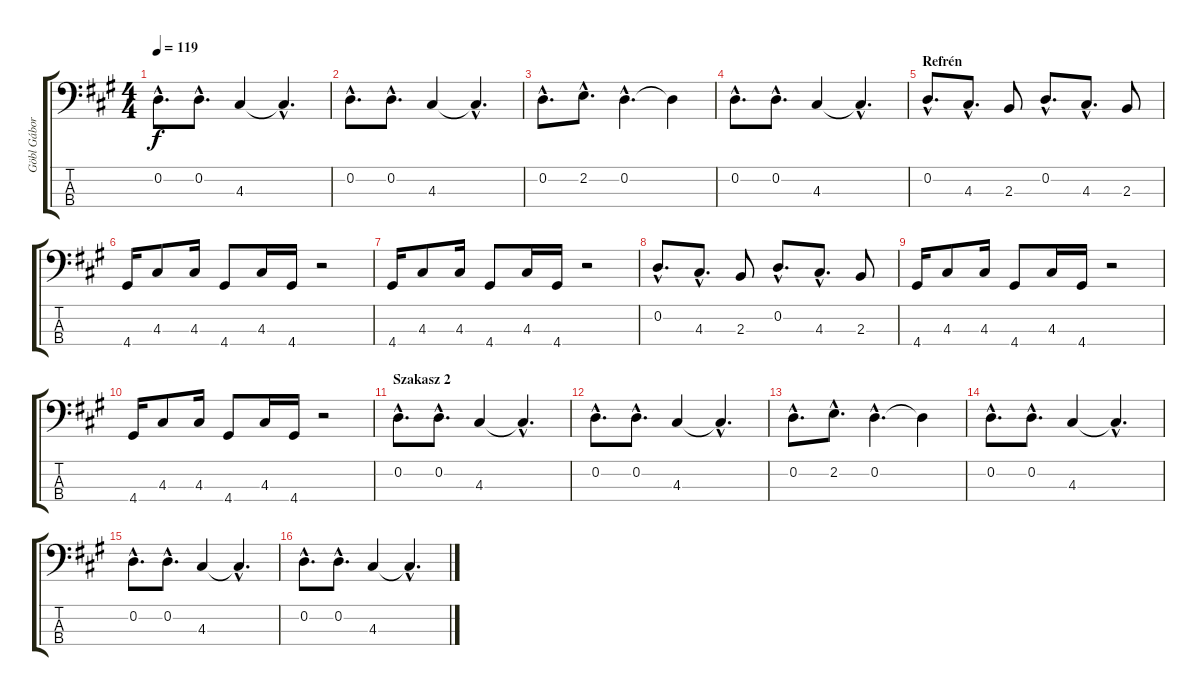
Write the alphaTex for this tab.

\track ("Göbl Gábor" "Göbl Gábor") {instrument electricbassfinger}
\staff {score tabs}
\tuning (G2 D2 A1 E1) {hide}
\ts (4 4)
\tempo 119
\clef f4
\ks f#minor
0.2{hac}.8{d dy f} 0.2{hac}.8{d} 4.3.4 4.3{hac t}.4{d} |
0.2{hac}.8{d} 0.2{hac}.8{d} 4.3.4 4.3{hac t}.4{d} |
0.2{hac}.8{d} 2.2{hac}.8{d} 0.2{hac}.4{d} 0.2{t}.4 |
0.2{hac}.8{d} 0.2{hac}.8{d} 4.3.4 4.3{hac t}.4{d} |
\section ("" "Refrén")
0.2{hac}.8{d} 4.3{hac}.8{d} 2.3.8 0.2{hac}.8{d} 4.3{hac}.8{d} 2.3.8 |
4.4.16 4.3.8 4.3.16 4.4.8 4.3.16 4.4.16 r.2 |
4.4.16 4.3.8 4.3.16 4.4.8 4.3.16 4.4.16 r.2 |
0.2{hac}.8{d} 4.3{hac}.8{d} 2.3.8 0.2{hac}.8{d} 4.3{hac}.8{d} 2.3.8 |
4.4.16 4.3.8 4.3.16 4.4.8 4.3.16 4.4.16 r.2 |
4.4.16 4.3.8 4.3.16 4.4.8 4.3.16 4.4.16 r.2 |
\section ("" "Szakasz 2")
0.2{hac}.8{d} 0.2{hac}.8{d} 4.3.4 4.3{hac t}.4{d} |
0.2{hac}.8{d} 0.2{hac}.8{d} 4.3.4 4.3{hac t}.4{d} |
0.2{hac}.8{d} 2.2{hac}.8{d} 0.2{hac}.4{d} 0.2{t}.4 |
0.2{hac}.8{d} 0.2{hac}.8{d} 4.3.4 4.3{hac t}.4{d} |
0.2{hac}.8{d} 0.2{hac}.8{d} 4.3.4 4.3{hac t}.4{d} |
0.2{hac}.8{d} 0.2{hac}.8{d} 4.3.4 4.3{hac t}.4{d}
